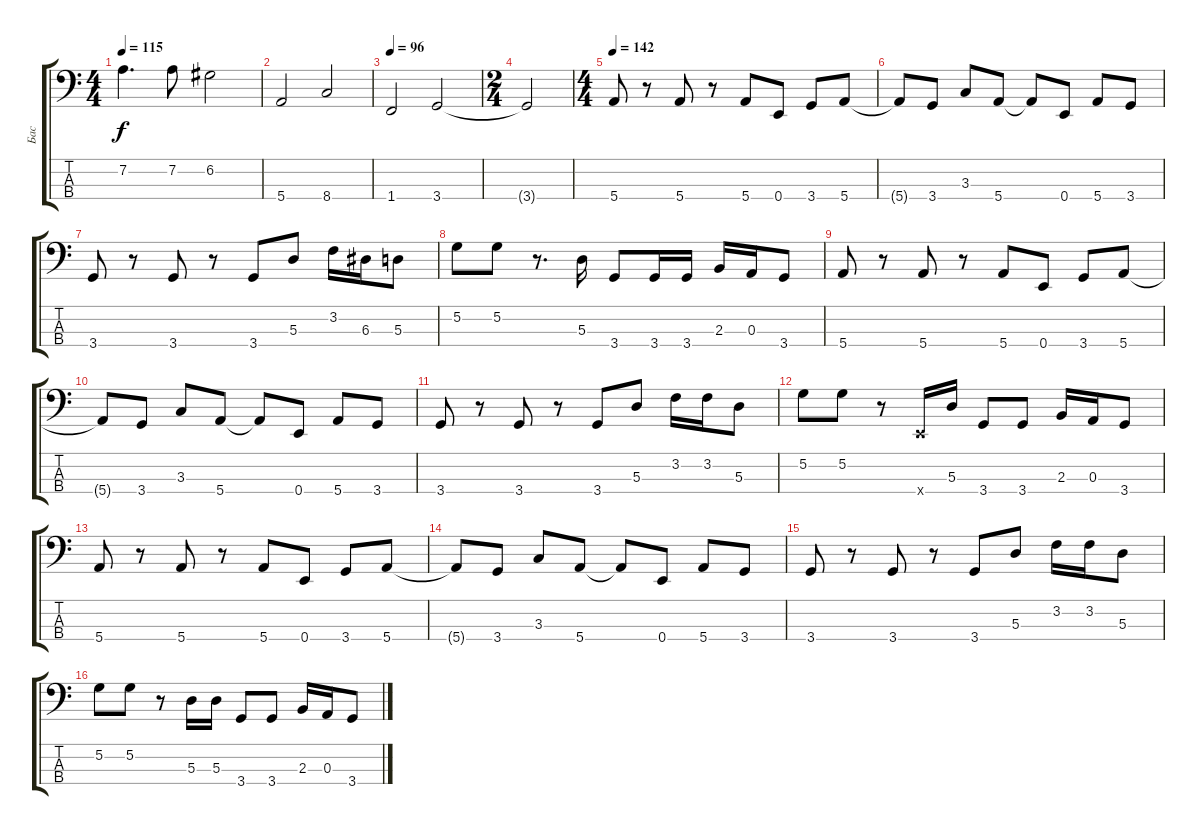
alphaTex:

\track ("Бас" "Бас") {instrument electricbasspick}
\staff {score tabs}
\tuning (G2 D2 A1 E1) {hide}
\ts (4 4)
\tempo 115
\clef f4
\ks c
7.2.4{d dy f} 7.2.8 6.2.2 |
5.4.2 8.4.2 |
\tempo 96
1.4.2 3.4.2 |
\ts (2 4)
3.4{t}.2 |
\ts (4 4)
\tempo 142
5.4.8{volume 14} r.8 5.4.8 r.8 5.4.8 0.4.8 3.4.8 5.4.8 |
5.4{t}.8 3.4.8 3.3.8 5.4.8 5.4{t}.8 0.4.8 5.4.8 3.4.8 |
3.4.8 r.8 3.4.8 r.8 3.4.8 5.3.8 3.2.16 6.3.16 5.3.8 |
5.2.8 5.2.8 r.8{d} 5.3.16 3.4.8 3.4.16 3.4.16 2.3.16 0.3.16 3.4.8 |
5.4.8 r.8 5.4.8 r.8 5.4.8 0.4.8 3.4.8 5.4.8 |
5.4{t}.8 3.4.8 3.3.8 5.4.8 5.4{t}.8 0.4.8 5.4.8 3.4.8 |
3.4.8 r.8 3.4.8 r.8 3.4.8 5.3.8 3.2.16 3.2.16 5.3.8 |
5.2.8 5.2.8 r.8 0.4{x}.16 5.3.16 3.4.8 3.4.8 2.3.16 0.3.16 3.4.8 |
5.4.8 r.8 5.4.8 r.8 5.4.8 0.4.8 3.4.8 5.4.8 |
5.4{t}.8 3.4.8 3.3.8 5.4.8 5.4{t}.8 0.4.8 5.4.8 3.4.8 |
3.4.8 r.8 3.4.8 r.8 3.4.8 5.3.8 3.2.16 3.2.16 5.3.8 |
5.2.8 5.2.8 r.8 5.3.16 5.3.16 3.4.8 3.4.8 2.3.16 0.3.16 3.4.8
